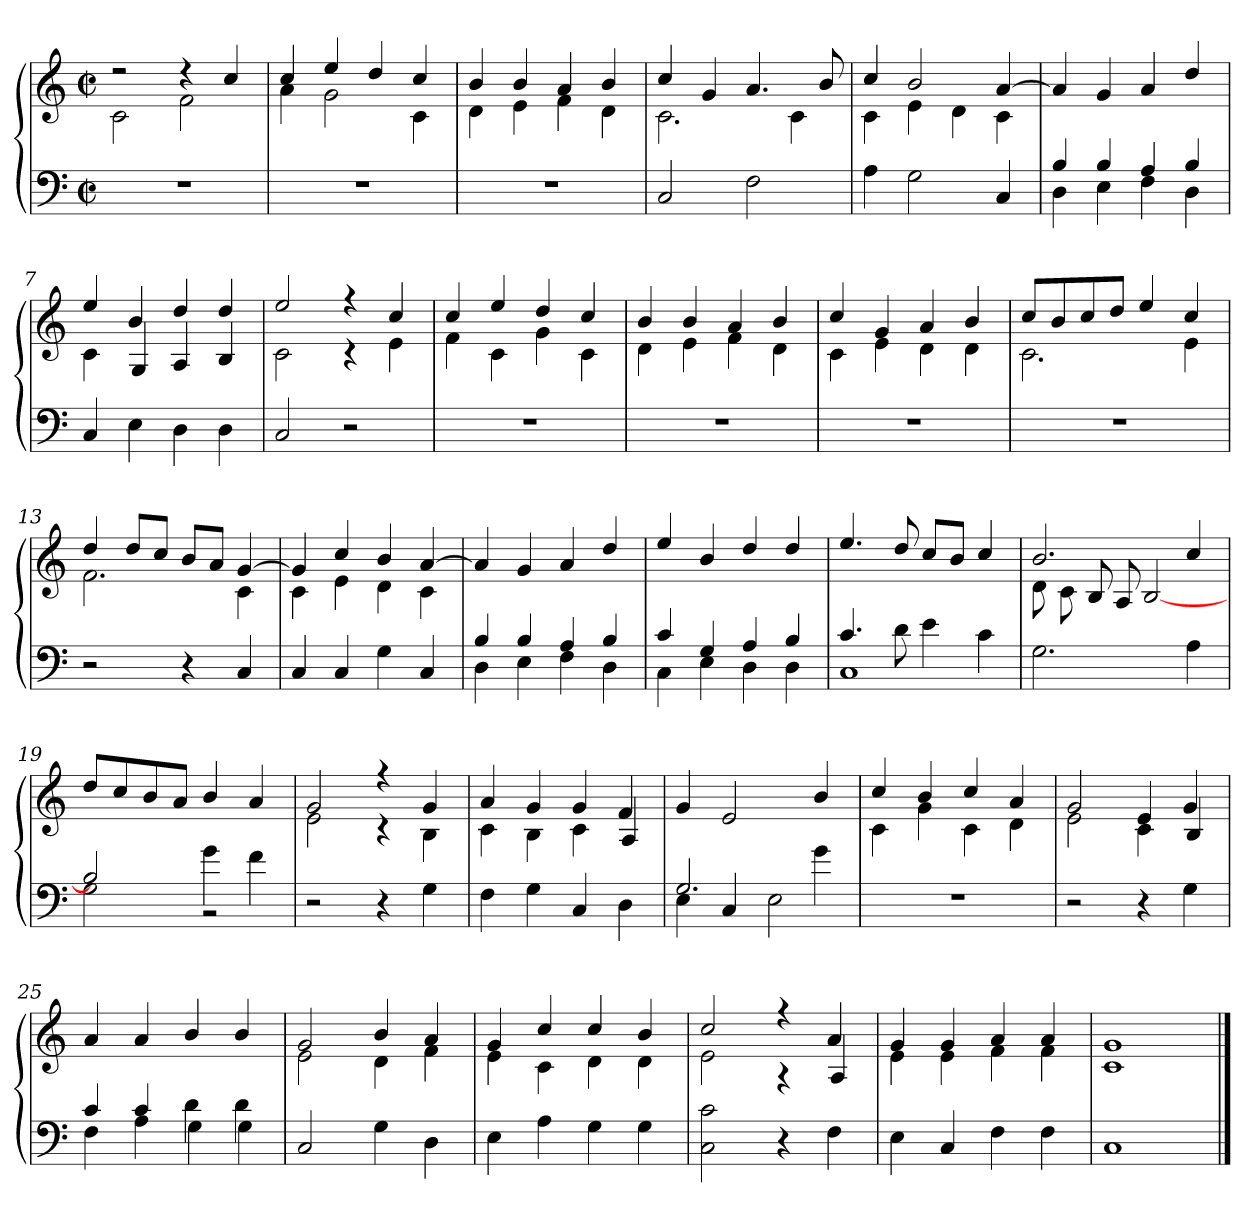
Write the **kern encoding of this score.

**kern	**kern
*part1	*part1
*staff2	*staff1
*clefF4	*clefG2
*k[]	*k[]
*M2/2	*M2/2
*met(c|)	*met(c|)
=1	=1
*	*^
1r	2r	2c\
.	4r	2f\
.	4cc/	.
=2	=2	=2
1r	4cc/	4a\
.	4ee/	2g\
.	4dd/	.
.	4cc/	4c\
=3	=3	=3
1r	4b/	4d\
.	4b/	4e\
.	4a/	4f\
.	4b/	4d\
=4	=4	=4
2C/	4cc/	2.c\
.	4g/	.
2F\	4.a/	.
.	.	4c\
.	8b/	.
=5	=5	=5
4A\	4cc/	4c\
2G\	2b/	4e\
.	.	4d\
4C/	[4a/	4c\
*	*v	*v
=6	=6
*^	*
4B/	4D\	4a/]
4B/	4E\	4g/
4A/	4F\	4a/
4B/	4D\	4dd/
*v	*v	*
!!LO:LB:g=z
=7	=7
*	*^
4C/	4ee/	4c\
4E\	4b/	4G/
4D\	4dd/	4A/
4D\	4dd/	4B/
=8	=8	=8
2C/	2ee/	2c\
2r	4r	4r
.	4cc/	4e\
=9	=9	=9
1r	4cc/	4f\
.	4ee/	4c\
.	4dd/	4g\
.	4cc/	4c\
=10	=10	=10
1r	4b/	4d\
.	4b/	4e\
.	4a/	4f\
.	4b/	4d\
=11	=11	=11
1r	4cc/	4c\
.	4g/	4e\
.	4a/	4d\
.	4b/	4d\
=12	=12	=12
1r	8cc/L	2.c\
.	8b/	.
.	8cc/	.
.	8dd/J	.
.	4ee/	.
.	4cc/	4e\
!!LO:LB:g=z	!!
=13	=13	=13
2r	4dd/	2.f\
.	8dd/L	.
.	8cc/J	.
4r	8b/L	.
.	8a/J	.
4C/	[4g/	4c\
=14	=14	=14
4C/	4g/]	4c\
4C/	4cc/	4e\
4G\	4b/	4d\
4C/	[4a/	4c\
*	*v	*v
=15	=15
*^	*
4B/	4D\	4a/]
4B/	4E\	4g/
4A/	4F\	4a/
4B/	4D\	4dd/
=16	=16	=16
4c/	4C\	4ee/
4G/	4E\	4b/
4A/	4D\	4dd/
4B/	4D\	4dd/
=17	=17	=17
4.c/	1C	4.ee/
8d\	.	8dd/
4e\	.	8cc/L
.	.	8b/J
4c\	.	4cc/
*v	*v	*
!!LO:LB:g=z
=18	=18
*	*^
2.G\	2.b/	8d\
.	.	8c\
.	.	8B/
.	.	8A/
.	.	[2B/
4A\	4cc/	.
*	*v	*v
=19	=19
*^	*
2B/]	2G\	8dd/L
.	.	8cc/
.	.	8b/
.	.	8a/J
4g\	2r	4b/
4f\	.	4a/
*v	*v	*
=20	=20
*	*^
2r	2g/	2e\
4r	4r	4r
4G\	4g/	4B\
=21	=21	=21
4F\	4a/	4c\
4G\	4g/	4B\
4C/	4g/	4c\
4D\	4f/	4A/
*	*v	*v
=22	=22
*^	*
2.G/	4E\	4g/
.	4C/	2e/
.	2E\	.
4g\	.	4b/
*v	*v	*
=23	=23
*	*^
1r	4cc/	4c\
.	4b/	4g\
.	4cc/	4c\
.	4a/	4d\
!!LO:LB:g=z	!!
=24	=24	=24
2r	2g/	2e\
4r	4e/	4c\
4G\	4g/	4B/
*	*v	*v
=25	=25
*^	*
4c/	4F\	4a/
4c/	4A\	4a/
4d\	4G\	4b/
4d\	4G\	4b/
*v	*v	*
=26	=26
*	*^
2C/	2g/	2e\
4G\	4b/	4d\
4D\	4a/	4f\
=27	=27	=27
4E\	4g/	4e\
4A\	4cc/	4c\
4G\	4cc/	4d\
4G\	4b/	4d\
=28	=28	=28
2C\ 2c\	2cc/	2e\
4r	4r	4r
4F\	4a/	4A/
=29	=29	=29
4E\	4g/	4e\
4C/	4g/	4e\
4F\	4a/	4f\
4F\	4a/	4f\
=30	=30	=30
1C	1g	1c
*	*v	*v
==	==
*-	*-
